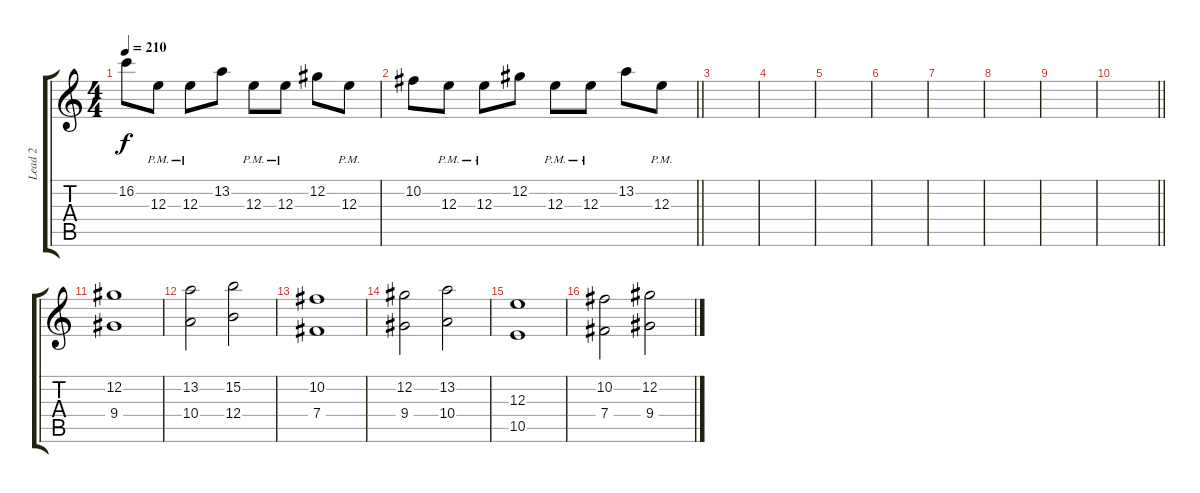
\track ("Lead 2 " "Lead 2 ") {instrument distortionguitar}
\staff {score tabs}
\tuning (Db4 Ab3 E3 B2 Gb2 Db2) {hide}
\ts (4 4)
\tempo 210
\clef g2
\ks c
16.2.8{dy f} 12.3{pm}.8 12.3{pm}.8 13.2.8 12.3{pm}.8 12.3{pm}.8 12.2.8 12.3{pm}.8 |
\barLineRight lightlight
10.2.8 12.3{pm}.8 12.3{pm}.8 12.2.8 12.3{pm}.8 12.3{pm}.8 13.2.8 12.3{pm}.8 |
|
|
|
|
|
|
|
\barLineRight lightlight
|
(12.2 9.4).1 |
(13.2 10.4).2 (15.2 12.4).2 |
(10.2 7.4).1 |
(12.2 9.4).2 (13.2 10.4).2 |
(12.3 10.5).1 |
(10.2 7.4).2 (12.2 9.4).2
